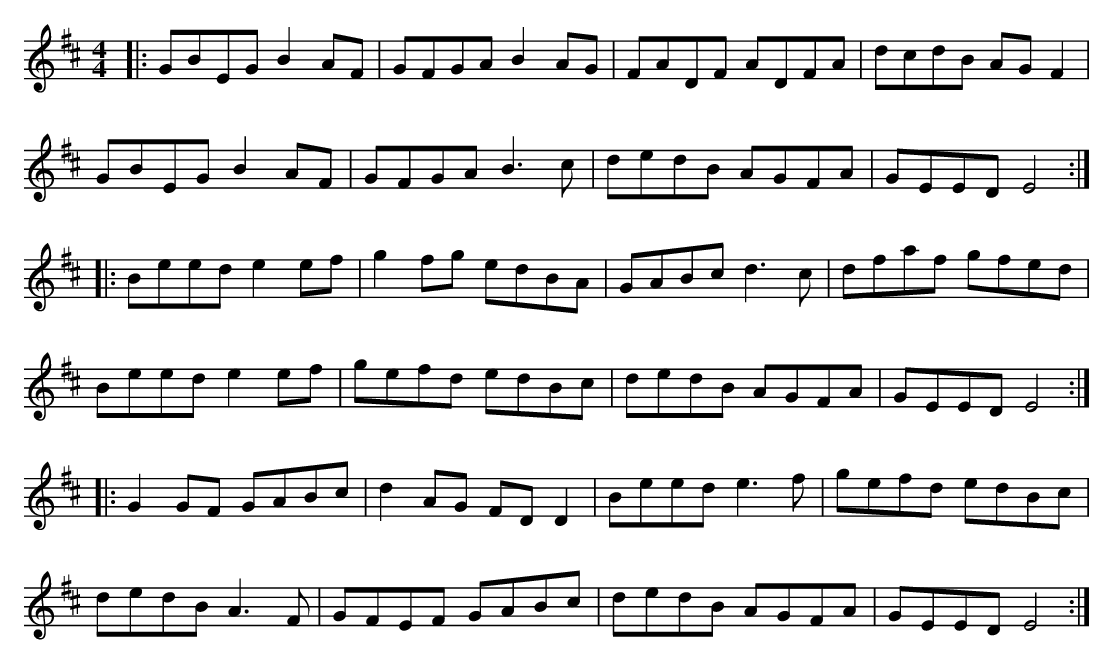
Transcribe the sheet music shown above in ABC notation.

X:1
M:4/4
K:Edor
|:GBEG B2 AF|GFGA B2AG|FADF ADFA|dcdB AGF2|
GBEG B2 AF|GFGA B3 c|dedB AGFA|GEED E4:|
|:Beed e2 ef|g2 fg edBA|GABc d3c|dfaf gfed|
Beed e2 ef|gefd edBc|dedB AGFA|GEED E4:|
|:G2GF GABc|d2AG FDD2|Beed e3f|gefd edBc|
dedB A3F|GFEF GABc|dedB AGFA|GEED E4:|
